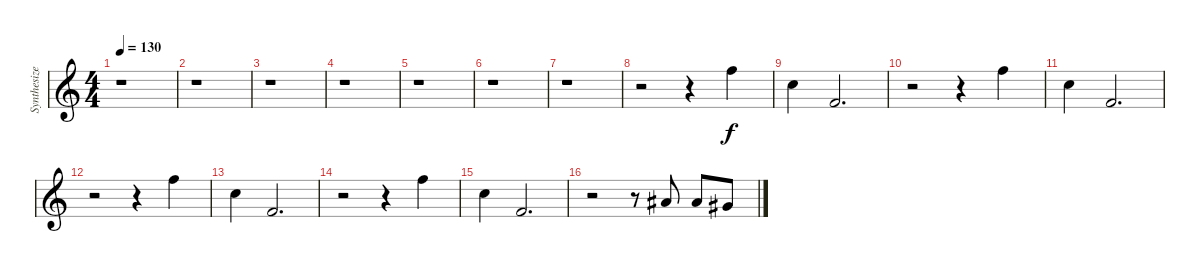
\track ("Synthesizer (Staff 2)" "Synthesize") {instrument lead7fifths}
\staff {score}
\tuning (E4 B3 G3 D3 A2 E2 B1) {hide}
\ts (4 4)
\tempo 130
\clef g2
\ks c
r.1{dy f instrument lead7fifths} |
r.1 |
r.1 |
r.1 |
r.1 |
r.1 |
r.1 |
r.2 r.4 13.1.4 |
8.1.4 1.1.2{d} |
r.2 r.4 13.1.4 |
8.1.4 1.1.2{d} |
r.2 r.4 13.1.4 |
8.1.4 1.1.2{d} |
r.2 r.4 13.1.4 |
8.1.4 1.1.2{d} |
r.2 r.8 6.1.8 6.1.8 4.1.8
